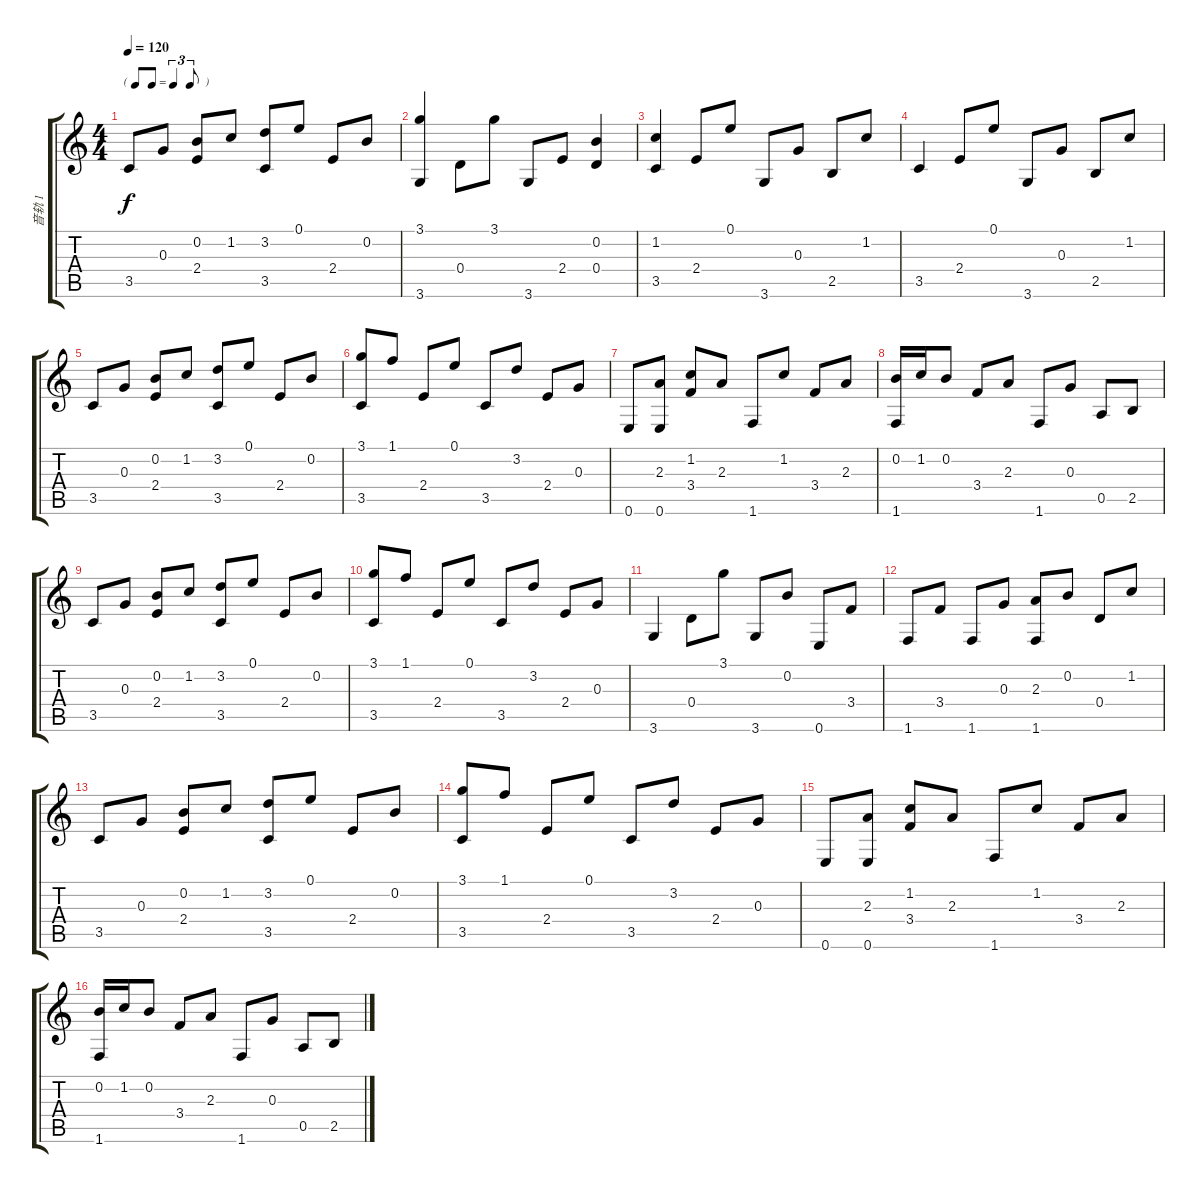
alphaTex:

\track ("音轨 1" "音轨 1") {instrument acousticguitarnylon}
\staff {score tabs}
\tuning (E4 B3 G3 D3 A2 E2) {hide}
\ts (4 4)
\tf triplet8th
\tempo 120
\clef g2
\ks c
3.5.8{dy f} 0.3.8 (0.2 2.4).8 1.2.8 (3.2 3.5).8 0.1.8 2.4.8 0.2.8 |
(3.1 3.6).4 0.4.8 3.1.8 3.6.8 2.4.8 (0.2 0.4).4 |
(1.2 3.5).4 2.4.8 0.1.8 3.6.8 0.3.8 2.5.8 1.2.8 |
3.5.4 2.4.8 0.1.8 3.6.8 0.3.8 2.5.8 1.2.8 |
3.5.8 0.3.8 (0.2 2.4).8 1.2.8 (3.2 3.5).8 0.1.8 2.4.8 0.2.8 |
(3.1 3.5).8 1.1.8 2.4.8 0.1.8 3.5.8 3.2.8 2.4.8 0.3.8 |
0.6.8 (2.3 0.6).8 (1.2 3.4).8 2.3.8 1.6.8 1.2.8 3.4.8 2.3.8 |
(0.2 1.6).16 1.2.16 0.2.8 3.4.8 2.3.8 1.6.8 0.3.8 0.5.8 2.5.8 |
3.5.8 0.3.8 (0.2 2.4).8 1.2.8 (3.2 3.5).8 0.1.8 2.4.8 0.2.8 |
(3.1 3.5).8 1.1.8 2.4.8 0.1.8 3.5.8 3.2.8 2.4.8 0.3.8 |
3.6.4 0.4.8 3.1.8 3.6.8 0.2.8 0.6.8 3.4.8 |
1.6.8 3.4.8 1.6.8 0.3.8 (2.3 1.6).8 0.2.8 0.4.8 1.2.8 |
3.5.8 0.3.8 (0.2 2.4).8 1.2.8 (3.2 3.5).8 0.1.8 2.4.8 0.2.8 |
(3.1 3.5).8 1.1.8 2.4.8 0.1.8 3.5.8 3.2.8 2.4.8 0.3.8 |
0.6.8 (2.3 0.6).8 (1.2 3.4).8 2.3.8 1.6.8 1.2.8 3.4.8 2.3.8 |
(0.2 1.6).16 1.2.16 0.2.8 3.4.8 2.3.8 1.6.8 0.3.8 0.5.8 2.5.8
